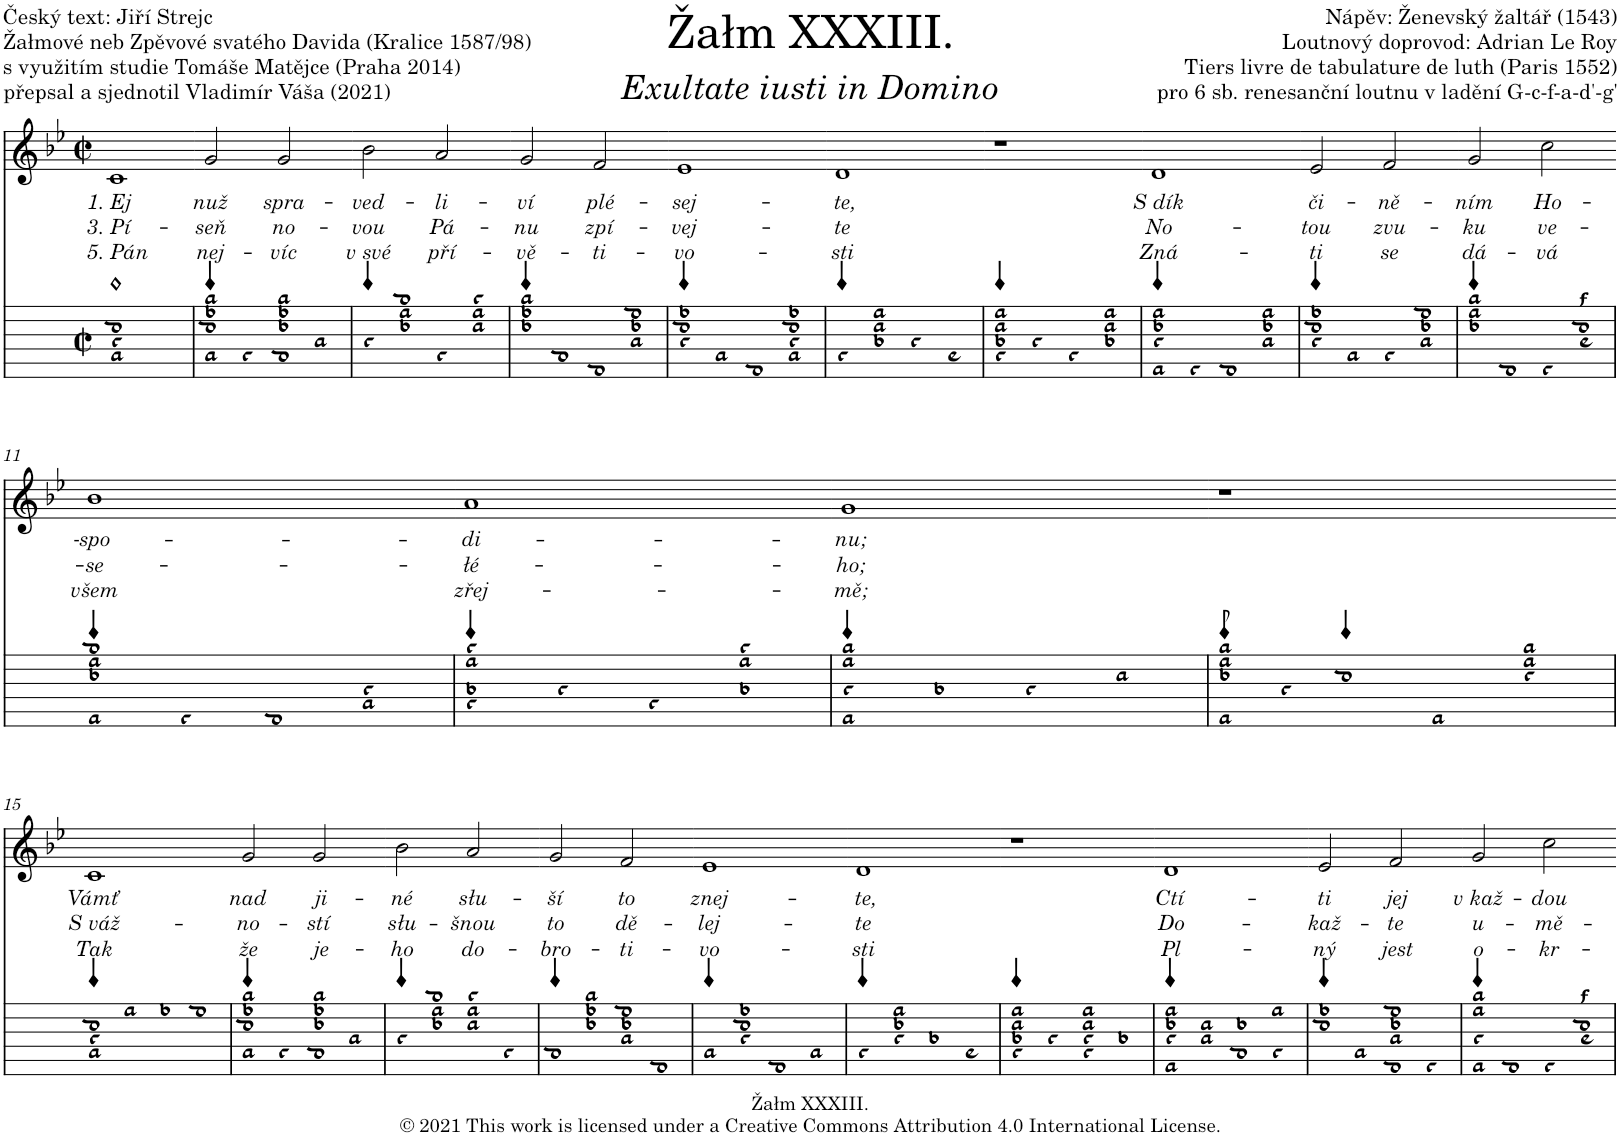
**kern	**kern	**text	**text	**text
*part2	*part1	*part1	*part1	*part1
*staff2	*staff1	*staff1	*staff1	*staff1
*I"Loutna (tabulatura)	*I"Zpěv	*	*	*
*stria6	*	*	*	*
*	*clefG2	*	*	*
*k[]	*k[b-e-]	*	*	*
*M2/2	*M2/2	*	*	*
*met(c|)	*met(c|)	*	*	*
=1	=1	=1	=1	=1
!	!	!LO:LY:b	!LO:LY:b	!LO:LY:b
1C 1G 1c	1c	1. Ej	3. Pí-	5. Pán
=2	=2	=2	=2	=2
!	!	!LO:LY:b	!LO:LY:b	!LO:LY:b
4C 4c 4e- 4g	2g/	nuž	-seň	nej-
4D	.	.	.	.
!	!	!LO:LY:b	!LO:LY:b	!LO:LY:b
4E- 4B- 4e- 4g	2g/	spra-	no-	-víc
4F	.	.	.	.
=3	=3	=3	=3	=3
!	!	!LO:LY:b	!LO:LY:b	!LO:LY:b
4G	2b-\	-ved-	-vou	v své
4B- 4d 4b-	.	.	.	.
!	!	!LO:LY:b	!LO:LY:b	!LO:LY:b
4D	2a/	-li-	Pá-	pří-
4A 4d 4a	.	.	.	.
=4	=4	=4	=4	=4
!	!	!LO:LY:b	!LO:LY:b	!LO:LY:b
4B- 4e- 4g	2g/	-ví	-nu	-vě-
4E-	.	.	.	.
!	!	!LO:LY:b	!LO:LY:b	!LO:LY:b
4BB-	2f/	plé-	zpí-	-ti-
4F 4B- 4f	.	.	.	.
=5	=5	=5	=5	=5
!	!	!LO:LY:b	!LO:LY:b	!LO:LY:b
4G 4c 4e-	1e-	-sej-	-vej-	-vo-
4C	.	.	.	.
4BB-	.	.	.	.
4C 4G 4c 4e-	.	.	.	.
=6	=6	=6	=6	=6
!	!	!LO:LY:b	!LO:LY:b	!LO:LY:b
4D	1d	-te,	-te	-sti
4F# 4A 4d	.	.	.	.
4G	.	.	.	.
4E	.	.	.	.
=7	=7	=7	=7	=7
4D 4F# 4A 4d	1r	.	.	.
4G	.	.	.	.
4D	.	.	.	.
4F# 4A 4d	.	.	.	.
=8	=8	=8	=8	=8
!	!	!LO:LY:b	!LO:LY:b	!LO:LY:b
4GG 4G 4B- 4d	1d	S dík	No-	Zná-
4AA	.	.	.	.
4BB-	.	.	.	.
4F 4B- 4d	.	.	.	.
=9	=9	=9	=9	=9
!	!	!LO:LY:b	!LO:LY:b	!LO:LY:b
4G 4c 4e-	2e-/	či-	-tou	-ti
4C	.	.	.	.
!	!	!LO:LY:b	!LO:LY:b	!LO:LY:b
4D	2f/	-ně-	zvu-	se
4F 4B- 4f	.	.	.	.
=10	=10	=10	=10	=10
!	!	!LO:LY:b	!LO:LY:b	!LO:LY:b
4B- 4d 4g	2g/	-ním	-ku	dá-
4BB-	.	.	.	.
!	!	!LO:LY:b	!LO:LY:b	!LO:LY:b
4AA	2cc\	Ho-	ve-	-vá
4A 4c 4cc	.	.	.	.
!!LO:LB:g=z
=11	=11	=11	=11	=11
!	!	!LO:LY:b	!LO:LY:b	!LO:LY:b
4GG 4B- 4d 4b-	1b-	-spo-	-se-	všem
4AA	.	.	.	.
4BB-	.	.	.	.
4C 4G	.	.	.	.
=12	=12	=12	=12	=12
!	!	!LO:LY:b	!LO:LY:b	!LO:LY:b
4D 4F# 4d 4a	1a	-di-	-łé-	zřej-
4G	.	.	.	.
4D	.	.	.	.
4F# 4d 4a	.	.	.	.
=13	=13	=13	=13	=13
!	!	!LO:LY:b	!LO:LY:b	!LO:LY:b
4GG 4G 4d 4g	1g	-nu;	-ho;	-mě;
4F#	.	.	.	.
4G	.	.	.	.
4A	.	.	.	.
=14	=14	=14	=14	=14
8GG\ 8B-\ 8d\ 8g\L	1r	.	.	.
8GJ	.	.	.	.
4c	.	.	.	.
4GG	.	.	.	.
4B 4d 4g	.	.	.	.
!!LO:LB:g=z
=15	=15	=15	=15	=15
!	!	!LO:LY:b	!LO:LY:b	!LO:LY:b
4C 4G 4c	1c	Vámť	S váž-	Tak
4d	.	.	.	.
4e-	.	.	.	.
4f	.	.	.	.
=16	=16	=16	=16	=16
!	!	!LO:LY:b	!LO:LY:b	!LO:LY:b
4C 4c 4e- 4g	2g/	nad	-no-	že
4D	.	.	.	.
!	!	!LO:LY:b	!LO:LY:b	!LO:LY:b
4E- 4B- 4e- 4g	2g/	ji-	-stí	je-
4F	.	.	.	.
=17	=17	=17	=17	=17
!	!	!LO:LY:b	!LO:LY:b	!LO:LY:b
4G	2b-\	-né	słu-	-ho
4B- 4d 4b-	.	.	.	.
!	!	!LO:LY:b	!LO:LY:b	!LO:LY:b
4A 4d 4a	2a/	słu-	-šnou	do-
4D	.	.	.	.
=18	=18	=18	=18	=18
!	!	!LO:LY:b	!LO:LY:b	!LO:LY:b
4E-	2g/	-ší	to	-bro-
4B- 4e- 4g	.	.	.	.
!	!	!LO:LY:b	!LO:LY:b	!LO:LY:b
4F 4B- 4f	2f/	to	dě-	-ti-
4BB-	.	.	.	.
=19	=19	=19	=19	=19
!	!	!LO:LY:b	!LO:LY:b	!LO:LY:b
4C	1e-	znej-	-lej-	-vo-
4G 4c 4e-	.	.	.	.
4BB-	.	.	.	.
4C	.	.	.	.
=20	=20	=20	=20	=20
!	!	!LO:LY:b	!LO:LY:b	!LO:LY:b
4D	1d	-te,	-te	-sti
4G 4B- 4d	.	.	.	.
4F#	.	.	.	.
4E	.	.	.	.
=21	=21	=21	=21	=21
4D 4F# 4A 4d	1r	.	.	.
4G	.	.	.	.
4D 4G 4A 4d	.	.	.	.
4F#	.	.	.	.
=22	=22	=22	=22	=22
!	!	!LO:LY:b	!LO:LY:b	!LO:LY:b
4GG 4G 4B- 4d	1d	Ctí-	Do-	Pl-
4F 4A	.	.	.	.
4E- 4B-	.	.	.	.
4D 4d	.	.	.	.
=23	=23	=23	=23	=23
!	!	!LO:LY:b	!LO:LY:b	!LO:LY:b
4c 4e-	2e-/	-ti	-kaž-	-ný
4C	.	.	.	.
!	!	!LO:LY:b	!LO:LY:b	!LO:LY:b
4BB- 4F 4B- 4f	2f/	jej	-te	jest
4AA	.	.	.	.
=24	=24	=24	=24	=24
!	!	!LO:LY:b	!LO:LY:b	!LO:LY:b
4GG 4G 4d 4g	2g/	v kaž-	u-	o-
4BB-	.	.	.	.
!	!	!LO:LY:b	!LO:LY:b	!LO:LY:b
4AA	2cc\	-dou	-mě-	-kr-
4A 4c 4cc	.	.	.	.
=	=	=	=	=
*-	*-	*-	*-	*-
